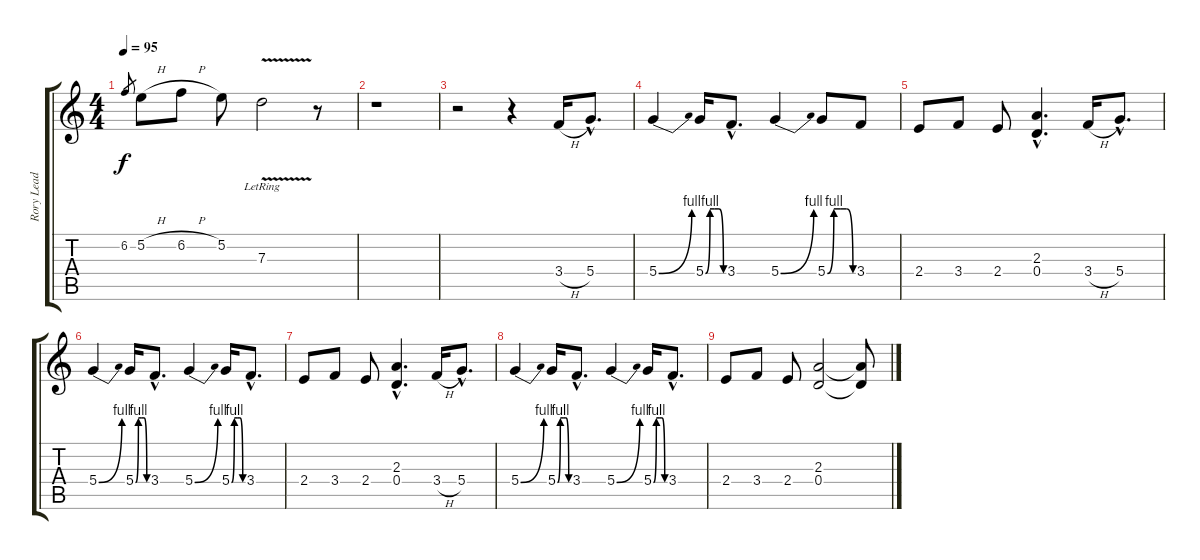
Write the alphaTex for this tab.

\track ("Rory Lead 2" "Rory Lead ") {instrument distortionguitar}
\staff {score tabs}
\tuning (E4 B3 G3 D3 A2 E2) {hide}
\ts (4 4)
\tempo 95
\clef g2
\ks c
6.2.8{gr dy f} 5.2{h}.8 6.2{h}.8 5.2.8 7.3{v lr}.2 r.8 |
r.1 |
r.2 r.4 3.4{h}.16 5.4{hac}.8{d} |
5.4{be (bend 0 0 60 4)}.4 5.4{be (custom 0 0 15 4 30 4 45 4 60 0)}.16 3.4{hac}.8{d} 5.4{be (bend 0 0 60 4)}.4 5.4{be (custom 0 0 15 4 30 4 45 4 60 0)}.8 3.4.8 |
2.4.8 3.4.8 2.4.8 (2.3{hac} 0.4{hac}).4{d} 3.4{h}.16 5.4{hac}.8{d} |
5.4{be (bend 0 0 60 4)}.4 5.4{be (custom 0 0 15 4 30 4 45 4 60 0)}.16 3.4{hac}.8{d} 5.4{be (bend 0 0 60 4)}.4 5.4{be (custom 0 0 15 4 30 4 45 4 60 0)}.16 3.4{hac}.8{d} |
2.4.8 3.4.8 2.4.8 (2.3{hac} 0.4{hac}).4{d} 3.4{h}.16 5.4{hac}.8{d} |
5.4{be (bend 0 0 60 4)}.4 5.4{be (custom 0 0 15 4 30 4 45 4 60 0)}.16 3.4{hac}.8{d} 5.4{be (bend 0 0 60 4)}.4 5.4{be (custom 0 0 15 4 30 4 45 4 60 0)}.16 3.4{hac}.8{d} |
2.4.8 3.4.8 2.4.8 (2.3 0.4).2 (2.3{t} 0.4{t}).8
